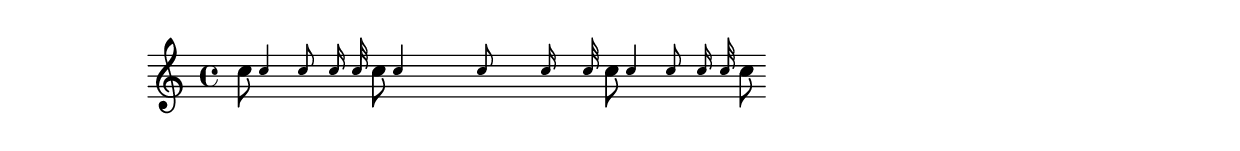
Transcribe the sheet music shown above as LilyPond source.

%% Do not edit this file; it is automatically
%% generated from LSR http://lsr.dsi.unimi.it
%% This file is in the public domain.
\version "2.13.16"

\header {
%% Translation of GIT committish: 5a7301fc350ffc3ab5bd3a2084c91666c9e9a549
  texidoces = "
Se puede ajustar la separación entre las notas de adorno utilizando la
propiedad @code{spacing-increment} de @code{Score.GraceSpacing}.

"

  doctitlees = "Ajuste del espaciado de las notas de adorno"

  lsrtags = "rhythms, tweaks-and-overrides"

  texidoc = "
The space given to grace notes can be adjusted using the
@code{spacing-increment} property of @code{Score.GraceSpacing}.

"
  doctitle = "Adjusting grace note spacing"
} % begin verbatim

graceNotes = {
  \grace { c4 c8 c16 c32 }
  c8
}

\relative c'' {
  c8
  \graceNotes
  \override Score.GraceSpacing #'spacing-increment = #2.0
  \graceNotes
  \revert Score.GraceSpacing #'spacing-increment
  \graceNotes
}

